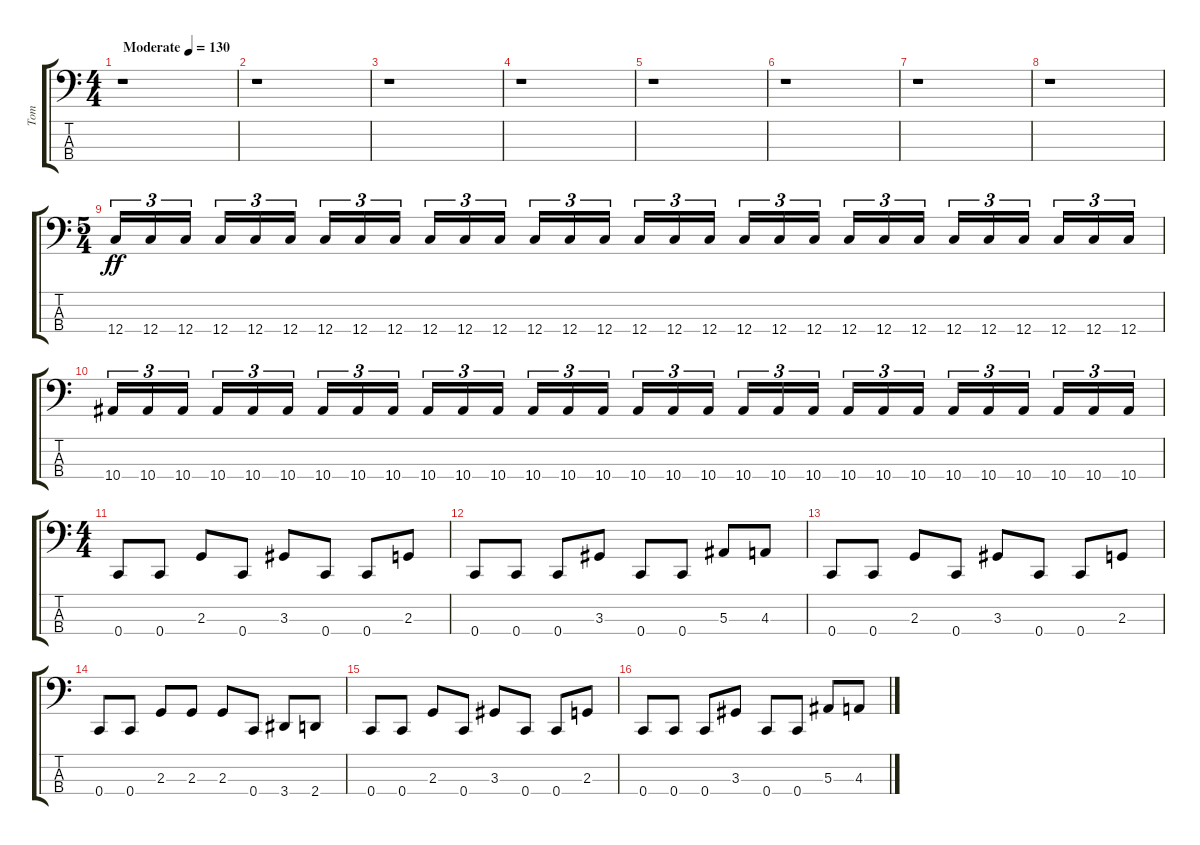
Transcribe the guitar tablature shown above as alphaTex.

\track ("Tom" "Tom") {instrument electricbasspick}
\staff {score tabs}
\tuning (Eb2 Bb1 F1 C1) {hide}
\ts (4 4)
\tempo (130 "Moderate")
\clef f4
\ks c
r.1{dy ff instrument electricbasspick} |
r.1 |
r.1 |
r.1 |
r.1 |
r.1 |
r.1 |
r.1 |
\ts (5 4)
12.4.16{tu (3 2)} 12.4.16{tu (3 2)} 12.4.16{tu (3 2)} 12.4.16{tu (3 2)} 12.4.16{tu (3 2)} 12.4.16{tu (3 2)} 12.4.16{tu (3 2)} 12.4.16{tu (3 2)} 12.4.16{tu (3 2)} 12.4.16{tu (3 2)} 12.4.16{tu (3 2)} 12.4.16{tu (3 2)} 12.4.16{tu (3 2)} 12.4.16{tu (3 2)} 12.4.16{tu (3 2)} 12.4.16{tu (3 2)} 12.4.16{tu (3 2)} 12.4.16{tu (3 2)} 12.4.16{tu (3 2)} 12.4.16{tu (3 2)} 12.4.16{tu (3 2)} 12.4.16{tu (3 2)} 12.4.16{tu (3 2)} 12.4.16{tu (3 2)} 12.4.16{tu (3 2)} 12.4.16{tu (3 2)} 12.4.16{tu (3 2)} 12.4.16{tu (3 2)} 12.4.16{tu (3 2)} 12.4.16{tu (3 2)} |
10.4.16{tu (3 2)} 10.4.16{tu (3 2)} 10.4.16{tu (3 2)} 10.4.16{tu (3 2)} 10.4.16{tu (3 2)} 10.4.16{tu (3 2)} 10.4.16{tu (3 2)} 10.4.16{tu (3 2)} 10.4.16{tu (3 2)} 10.4.16{tu (3 2)} 10.4.16{tu (3 2)} 10.4.16{tu (3 2)} 10.4.16{tu (3 2)} 10.4.16{tu (3 2)} 10.4.16{tu (3 2)} 10.4.16{tu (3 2)} 10.4.16{tu (3 2)} 10.4.16{tu (3 2)} 10.4.16{tu (3 2)} 10.4.16{tu (3 2)} 10.4.16{tu (3 2)} 10.4.16{tu (3 2)} 10.4.16{tu (3 2)} 10.4.16{tu (3 2)} 10.4.16{tu (3 2)} 10.4.16{tu (3 2)} 10.4.16{tu (3 2)} 10.4.16{tu (3 2)} 10.4.16{tu (3 2)} 10.4.16{tu (3 2)} |
\ts (4 4)
0.4.8 0.4.8 2.3.8 0.4.8 3.3.8 0.4.8 0.4.8 2.3.8 |
0.4.8 0.4.8 0.4.8 3.3.8 0.4.8 0.4.8 5.3.8 4.3.8 |
0.4.8 0.4.8 2.3.8 0.4.8 3.3.8 0.4.8 0.4.8 2.3.8 |
0.4.8 0.4.8 2.3.8 2.3.8 2.3.8 0.4.8 3.4.8 2.4.8 |
0.4.8 0.4.8 2.3.8 0.4.8 3.3.8 0.4.8 0.4.8 2.3.8 |
0.4.8 0.4.8 0.4.8 3.3.8 0.4.8 0.4.8 5.3.8 4.3.8
